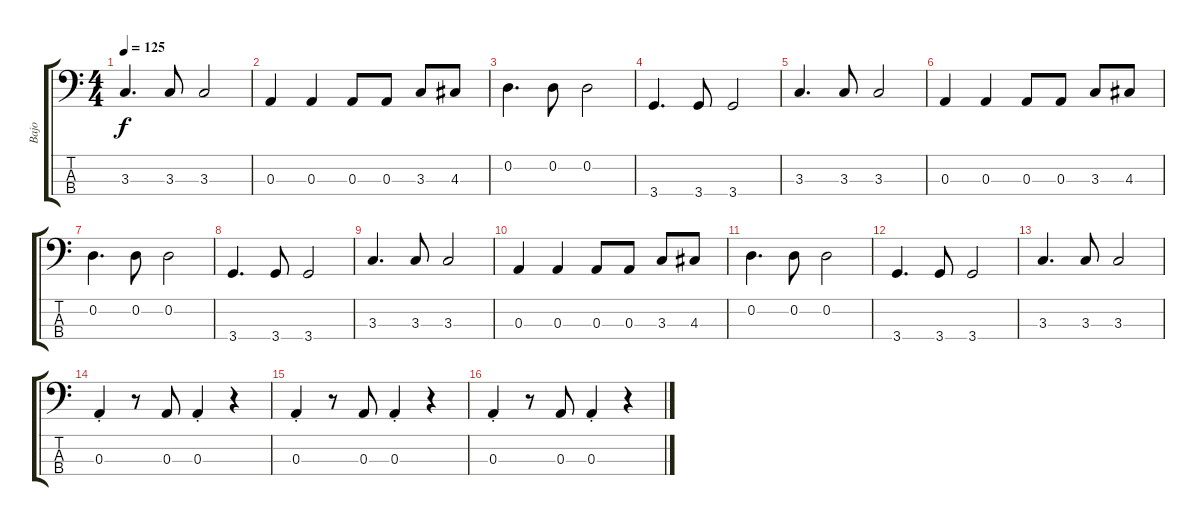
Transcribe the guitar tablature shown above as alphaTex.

\track ("Bajo" "Bajo") {instrument electricbasspick}
\staff {score tabs}
\tuning (G2 D2 A1 E1) {hide}
\ts (4 4)
\tempo 125
\clef f4
\ks c
3.3.4{d dy f} 3.3.8 3.3.2 |
0.3.4 0.3.4 0.3.8 0.3.8 3.3.8 4.3.8 |
0.2.4{d} 0.2.8 0.2.2 |
3.4.4{d} 3.4.8 3.4.2 |
3.3.4{d} 3.3.8 3.3.2 |
0.3.4 0.3.4 0.3.8 0.3.8 3.3.8 4.3.8 |
0.2.4{d} 0.2.8 0.2.2 |
3.4.4{d} 3.4.8 3.4.2 |
3.3.4{d} 3.3.8 3.3.2 |
0.3.4 0.3.4 0.3.8 0.3.8 3.3.8 4.3.8 |
0.2.4{d} 0.2.8 0.2.2 |
3.4.4{d} 3.4.8 3.4.2 |
3.3.4{d} 3.3.8 3.3.2 |
0.3{st}.4 r.8 0.3.8 0.3{st}.4 r.4 |
0.3{st}.4 r.8 0.3.8 0.3{st}.4 r.4 |
0.3{st}.4 r.8 0.3.8 0.3{st}.4 r.4
